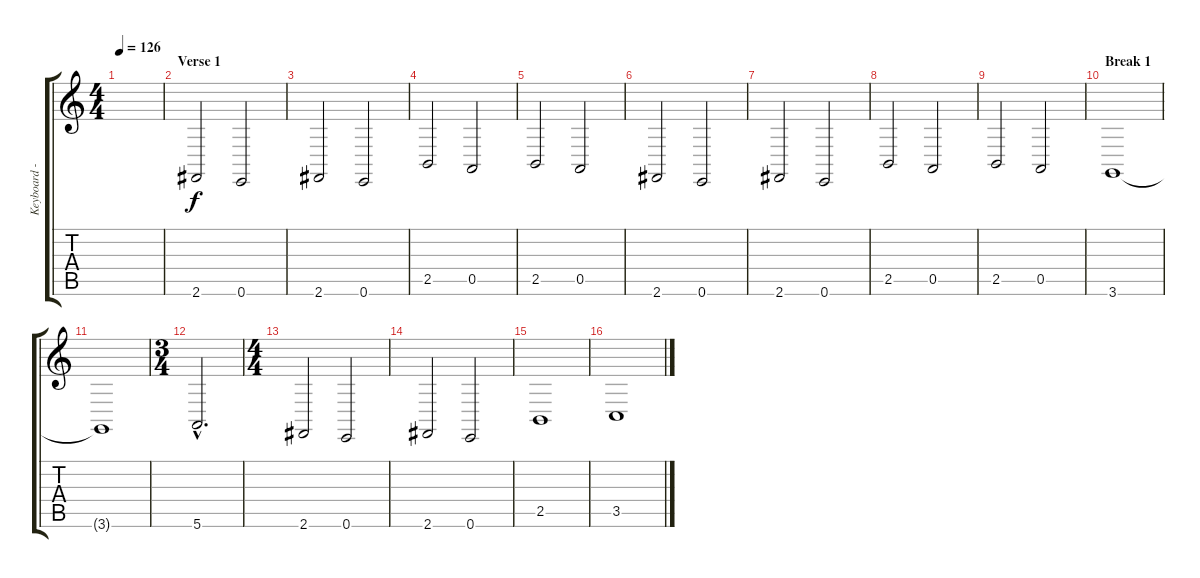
\track ("Keyboard - left hand basses" "Keyboard -") {instrument drawbarorgan}
\staff {score tabs}
\tuning (E4 B3 G3 D3 A2 E2) {hide}
\ts (4 4)
\tempo 126
\clef g2
\ks c
|
\section ("" "Verse 1")
2.6.2 0.6.2 |
2.6.2 0.6.2 |
2.5.2 0.5.2 |
2.5.2 0.5.2 |
2.6.2 0.6.2 |
2.6.2 0.6.2 |
2.5.2 0.5.2 |
2.5.2 0.5.2 |
\section ("" "Break 1")
3.6.1 |
3.6{t}.1 |
\ts (3 4)
5.6{hac}.2{d} |
\ts (4 4)
2.6.2 0.6.2 |
2.6.2 0.6.2 |
2.5.1 |
3.5.1
